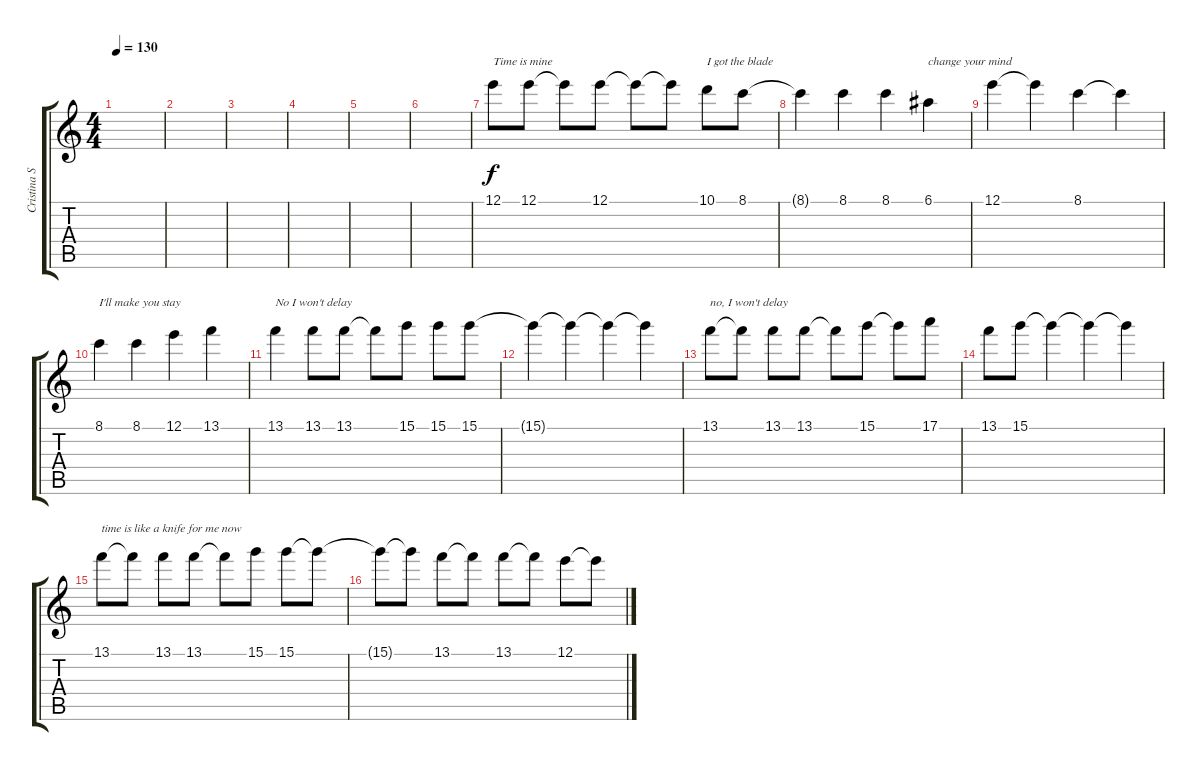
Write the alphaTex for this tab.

\track ("Cristina Scabbia" "Cristina S") {instrument overdrivenguitar}
\staff {score tabs}
\tuning (E4 B3 G3 D3 A2 E2) {hide}
\ts (4 4)
\tempo 130
\clef g2
\ks c
|
|
|
|
|
|
12.1.8{txt "Time is mine"} 12.1.8 12.1{t}.8 12.1.8 12.1{t}.8 12.1{t}.8 10.1.8{txt "I got the blade"} 8.1.8 |
8.1{t}.4 8.1.4 8.1.4 6.1.4{txt "change your mind"} |
12.1.4 12.1{t}.4 8.1.4 8.1{t}.4 |
8.1.4{txt "I'll make you stay"} 8.1.4 12.1.4 13.1.4 |
13.1.4{txt "No I won't delay"} 13.1.8 13.1.8 13.1{t}.8 15.1.8 15.1.8 15.1.8 |
15.1{t}.4 15.1{t}.4 15.1{t}.4 15.1{t}.4 |
13.1.8{txt "no, I won't delay"} 13.1{t}.8 13.1.8 13.1.8 13.1{t}.8 15.1.8 15.1{t}.8 17.1.8 |
13.1.8 15.1.8 15.1{t}.4 15.1{t}.4 15.1{t}.4 |
13.1.8{txt "time is like a knife for me now"} 13.1{t}.8 13.1.8 13.1.8 13.1{t}.8 15.1.8 15.1.8 15.1{t}.8 |
15.1{t}.8 15.1{t}.8 13.1.8 13.1{t}.8 13.1.8 13.1{t}.8 12.1.8 12.1{t}.8
